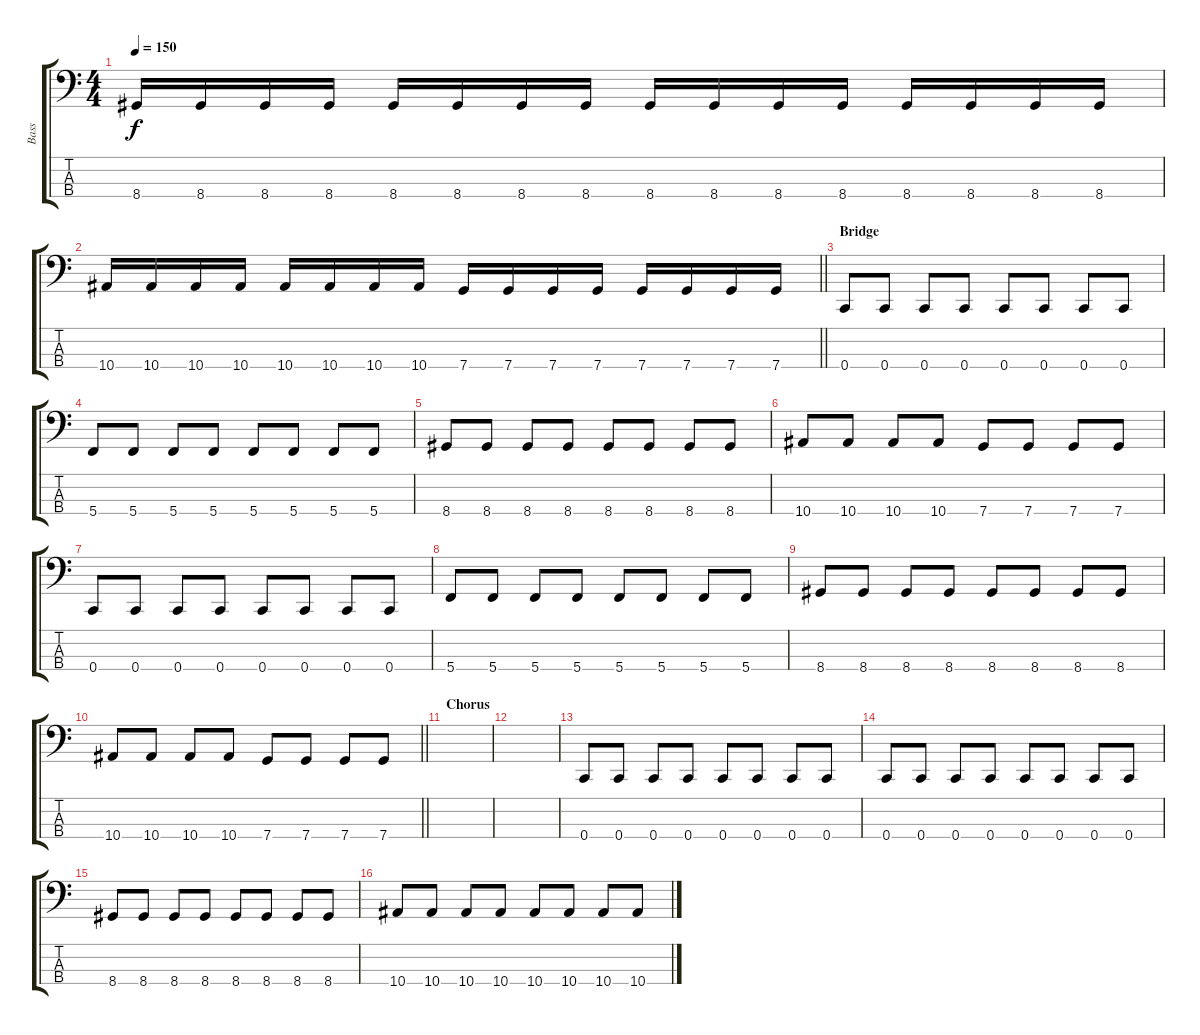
\track ("Bass" "Bass") {instrument electricbasspick}
\staff {score tabs}
\tuning (F2 C2 G1 C1) {hide}
\ts (4 4)
\tempo 150
\clef f4
\ks c
8.4.16{dy f} 8.4.16 8.4.16 8.4.16 8.4.16 8.4.16 8.4.16 8.4.16 8.4.16 8.4.16 8.4.16 8.4.16 8.4.16 8.4.16 8.4.16 8.4.16 |
\barLineRight lightlight
10.4.16 10.4.16 10.4.16 10.4.16 10.4.16 10.4.16 10.4.16 10.4.16 7.4.16 7.4.16 7.4.16 7.4.16 7.4.16 7.4.16 7.4.16 7.4.16 |
\section ("" "Bridge")
0.4.8 0.4.8 0.4.8 0.4.8 0.4.8 0.4.8 0.4.8 0.4.8 |
5.4.8 5.4.8 5.4.8 5.4.8 5.4.8 5.4.8 5.4.8 5.4.8 |
8.4.8 8.4.8 8.4.8 8.4.8 8.4.8 8.4.8 8.4.8 8.4.8 |
10.4.8 10.4.8 10.4.8 10.4.8 7.4.8 7.4.8 7.4.8 7.4.8 |
0.4.8 0.4.8 0.4.8 0.4.8 0.4.8 0.4.8 0.4.8 0.4.8 |
5.4.8 5.4.8 5.4.8 5.4.8 5.4.8 5.4.8 5.4.8 5.4.8 |
8.4.8 8.4.8 8.4.8 8.4.8 8.4.8 8.4.8 8.4.8 8.4.8 |
\barLineRight lightlight
10.4.8 10.4.8 10.4.8 10.4.8 7.4.8 7.4.8 7.4.8 7.4.8 |
\section ("" "Chorus")
|
|
0.4.8 0.4.8 0.4.8 0.4.8 0.4.8 0.4.8 0.4.8 0.4.8 |
0.4.8 0.4.8 0.4.8 0.4.8 0.4.8 0.4.8 0.4.8 0.4.8 |
8.4.8 8.4.8 8.4.8 8.4.8 8.4.8 8.4.8 8.4.8 8.4.8 |
10.4.8 10.4.8 10.4.8 10.4.8 10.4.8 10.4.8 10.4.8 10.4.8
